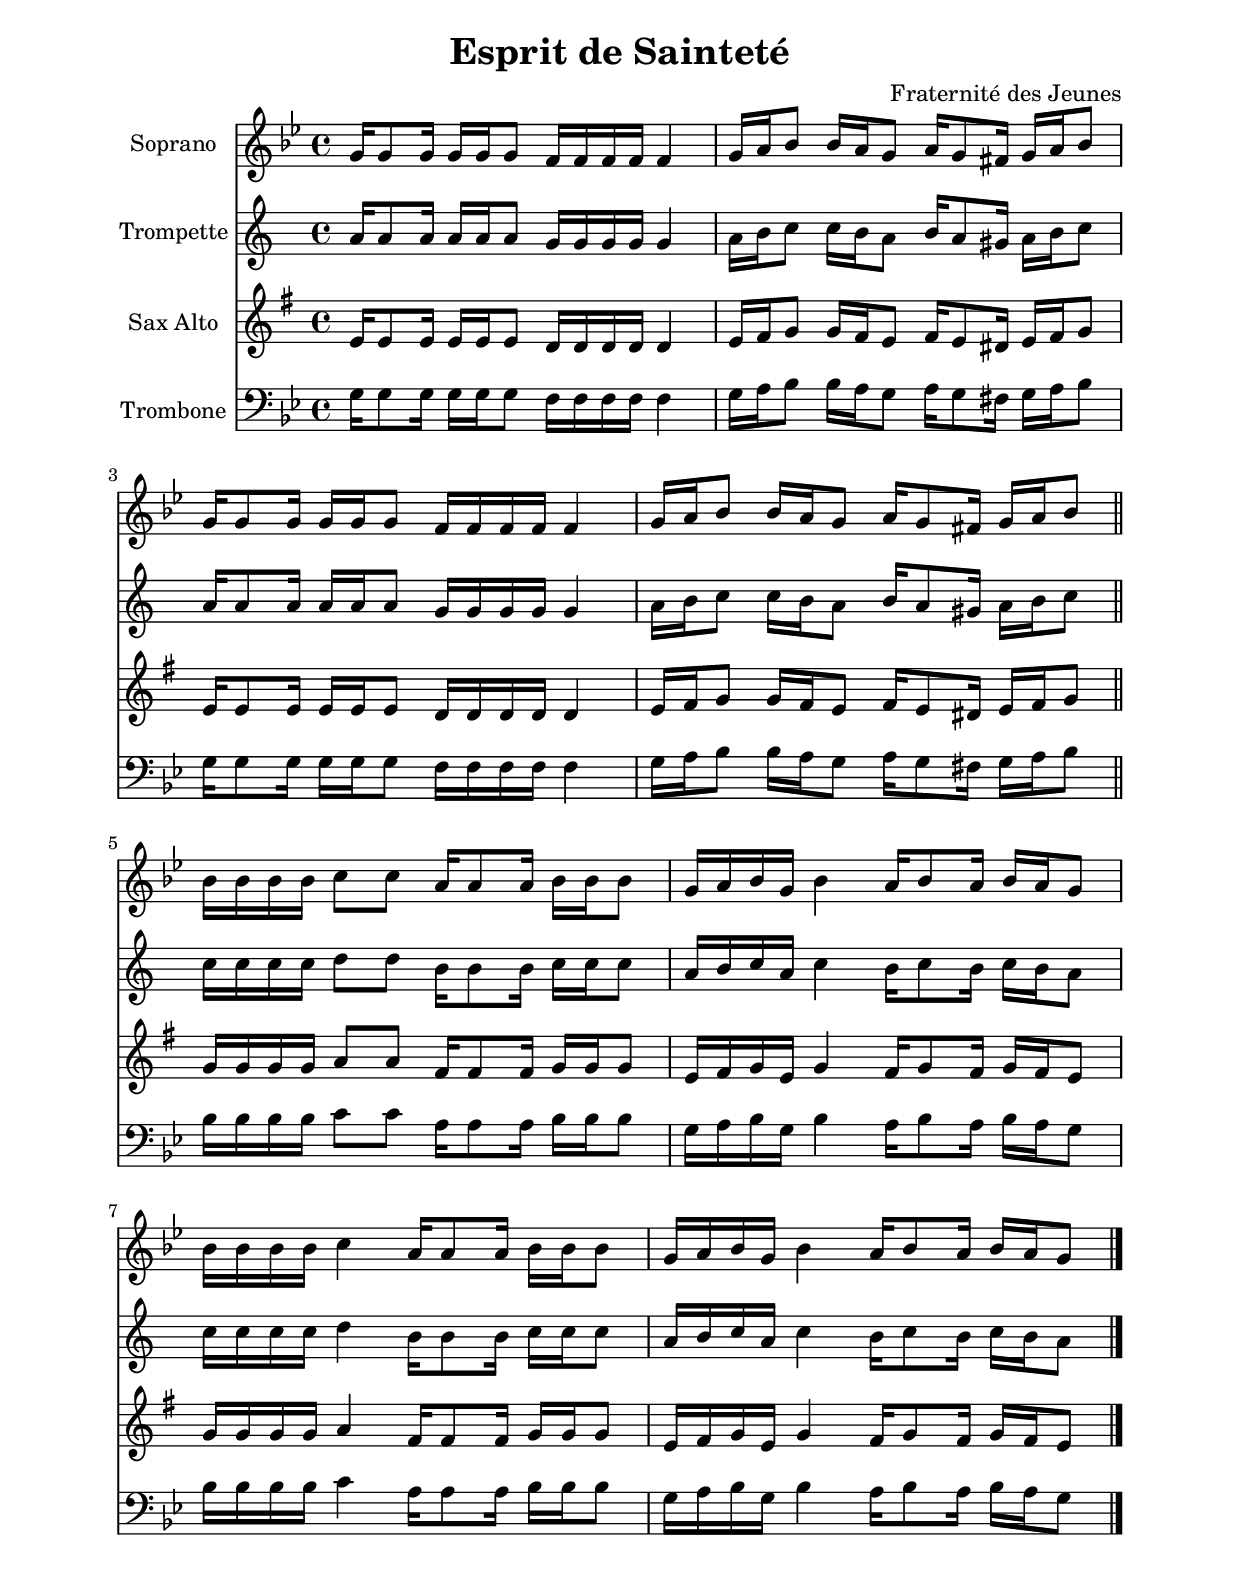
\version "2.22.1"
\language "italiano"

\header {
  title = "Esprit de Sainteté"
  composer = "Fraternité des Jeunes"
}

global = {
  \key sol \minor
  \time 4/4
}

track = \relative do'' {
    \global
    sol16 sol8 sol16 sol16 sol sol8 fa16 fa fa fa fa4
    
    sol16 la sib8 sib16 la sol8 la16 sol8 fad16 sol16 la sib8
    
    sol16 sol8 sol16 sol16 sol sol8 fa16 fa fa fa fa4
    
    sol16 la sib8 sib16 la sol8 la16 sol8 fad16 sol16 la sib8
    
    \bar "||" \break
    
    sib16 sib sib sib do8 do la16 la8 la16 sib16 sib sib8
    
    sol16 la sib sol sib4 la16 sib8 la16 sib16 la sol8
    
    sib16 sib sib sib do4 la16 la8 la16 sib16 sib sib8
    
    sol16 la sib sol sib4 la16 sib8 la16 sib16 la sol8
    
    \bar "|."
  }  

\include "../../../utilities.ly"

%-------------------- couplet -------------------

\book{
  \paper {
    left-margin = 20\mm
    right-margin = 20\mm
    top-margin = 20\mm
    bottom-margin = 20\mm
  }
  
  \score {
    <<
      \new Staff \with { instrumentName = "Soprano" midiInstrument = "choir aahs" } { \track }
      \new Staff \with { instrumentName = "Trompette" midiInstrument = "choir aahs" } { \forTrumpet \track }
      \new Staff \with { instrumentName = "Sax Alto" midiInstrument = "choir aahs" } { \forSaxophoneAlto \transpose do do, \track }
      \new Staff \with { instrumentName = "Trombone" midiInstrument = "choir aahs" } { \clef bass \transpose do do, \track }
    >>
    \layout { 
      indent = 2\cm
      \override BreathingSign.text = \markup { \musicglyph "comma" }
    }
  }
}
